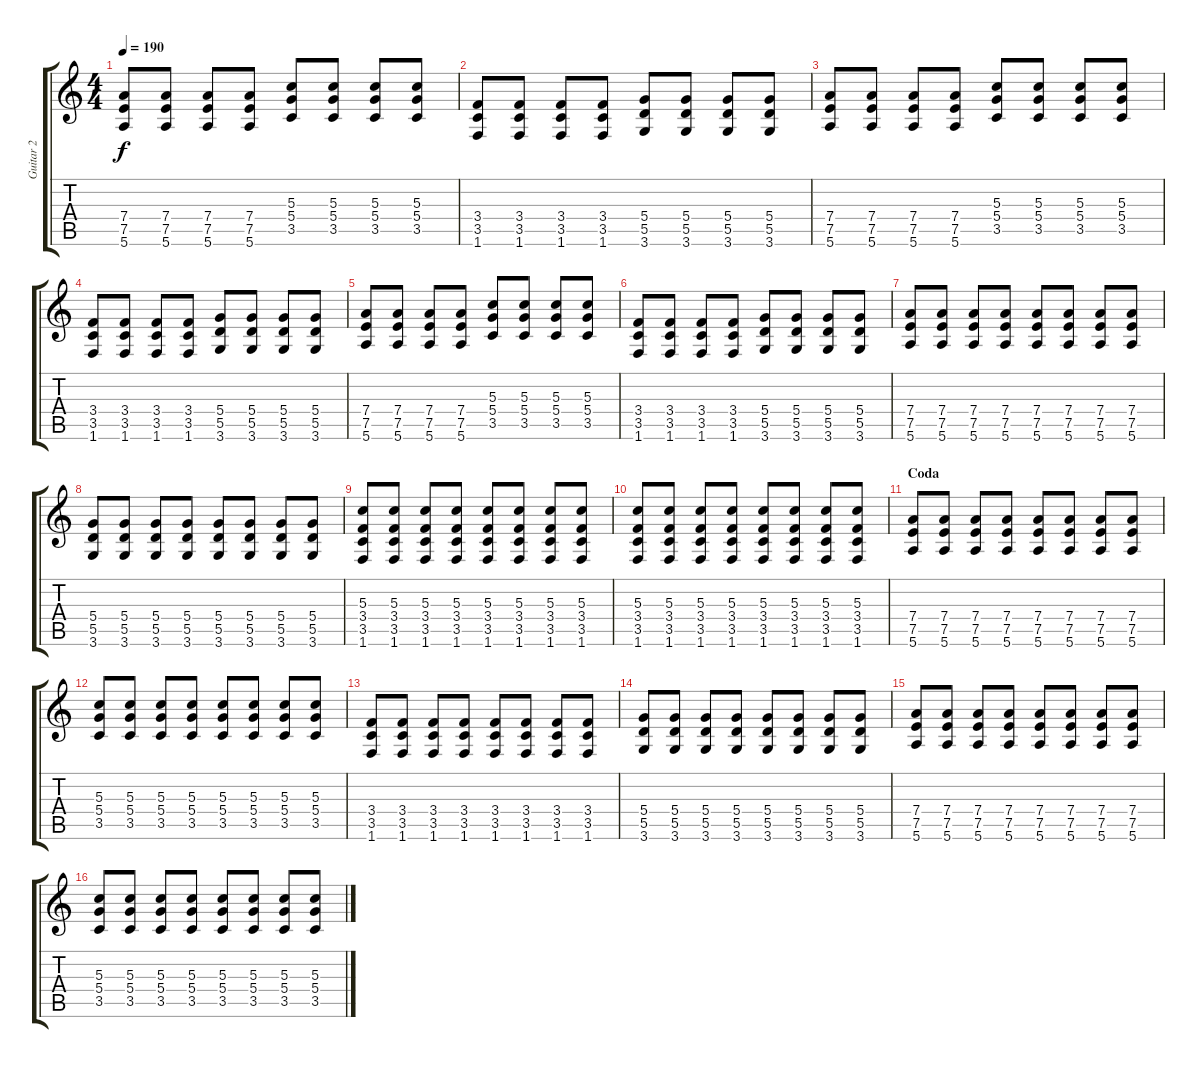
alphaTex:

\track ("Guitar 2" "Guitar 2") {instrument distortionguitar}
\staff {score tabs}
\tuning (E4 B3 G3 D3 A2 E2) {hide}
\ts (4 4)
\tempo 190
\clef g2
\ks c
(7.4 7.5 5.6).8{dy f} (7.4 7.5 5.6).8 (7.4 7.5 5.6).8 (7.4 7.5 5.6).8 (5.3 5.4 3.5).8 (5.3 5.4 3.5).8 (5.3 5.4 3.5).8 (5.3 5.4 3.5).8 |
(3.4 3.5 1.6).8 (3.4 3.5 1.6).8 (3.4 3.5 1.6).8 (3.4 3.5 1.6).8 (5.4 5.5 3.6).8 (5.4 5.5 3.6).8 (5.4 5.5 3.6).8 (5.4 5.5 3.6).8 |
(7.4 7.5 5.6).8 (7.4 7.5 5.6).8 (7.4 7.5 5.6).8 (7.4 7.5 5.6).8 (5.3 5.4 3.5).8 (5.3 5.4 3.5).8 (5.3 5.4 3.5).8 (5.3 5.4 3.5).8 |
(3.4 3.5 1.6).8 (3.4 3.5 1.6).8 (3.4 3.5 1.6).8 (3.4 3.5 1.6).8 (5.4 5.5 3.6).8 (5.4 5.5 3.6).8 (5.4 5.5 3.6).8 (5.4 5.5 3.6).8 |
(7.4 7.5 5.6).8 (7.4 7.5 5.6).8 (7.4 7.5 5.6).8 (7.4 7.5 5.6).8 (5.3 5.4 3.5).8 (5.3 5.4 3.5).8 (5.3 5.4 3.5).8 (5.3 5.4 3.5).8 |
(3.4 3.5 1.6).8 (3.4 3.5 1.6).8 (3.4 3.5 1.6).8 (3.4 3.5 1.6).8 (5.4 5.5 3.6).8 (5.4 5.5 3.6).8 (5.4 5.5 3.6).8 (5.4 5.5 3.6).8 |
(7.4 7.5 5.6).8 (7.4 7.5 5.6).8 (7.4 7.5 5.6).8 (7.4 7.5 5.6).8 (7.4 7.5 5.6).8 (7.4 7.5 5.6).8 (7.4 7.5 5.6).8 (7.4 7.5 5.6).8 |
(5.4 5.5 3.6).8 (5.4 5.5 3.6).8 (5.4 5.5 3.6).8 (5.4 5.5 3.6).8 (5.4 5.5 3.6).8 (5.4 5.5 3.6).8 (5.4 5.5 3.6).8 (5.4 5.5 3.6).8 |
(5.3 3.4 3.5 1.6).8 (5.3 3.4 3.5 1.6).8 (5.3 3.4 3.5 1.6).8 (5.3 3.4 3.5 1.6).8 (5.3 3.4 3.5 1.6).8 (5.3 3.4 3.5 1.6).8 (5.3 3.4 3.5 1.6).8 (5.3 3.4 3.5 1.6).8 |
(5.3 3.4 3.5 1.6).8 (5.3 3.4 3.5 1.6).8 (5.3 3.4 3.5 1.6).8 (5.3 3.4 3.5 1.6).8 (5.3 3.4 3.5 1.6).8 (5.3 3.4 3.5 1.6).8 (5.3 3.4 3.5 1.6).8 (5.3 3.4 3.5 1.6).8 |
\section ("" "Coda")
(7.4 7.5 5.6).8 (7.4 7.5 5.6).8 (7.4 7.5 5.6).8 (7.4 7.5 5.6).8 (7.4 7.5 5.6).8 (7.4 7.5 5.6).8 (7.4 7.5 5.6).8 (7.4 7.5 5.6).8 |
(5.3 5.4 3.5).8 (5.3 5.4 3.5).8 (5.3 5.4 3.5).8 (5.3 5.4 3.5).8 (5.3 5.4 3.5).8 (5.3 5.4 3.5).8 (5.3 5.4 3.5).8 (5.3 5.4 3.5).8 |
(3.4 3.5 1.6).8 (3.4 3.5 1.6).8 (3.4 3.5 1.6).8 (3.4 3.5 1.6).8 (3.4 3.5 1.6).8 (3.4 3.5 1.6).8 (3.4 3.5 1.6).8 (3.4 3.5 1.6).8 |
(5.4 5.5 3.6).8 (5.4 5.5 3.6).8 (5.4 5.5 3.6).8 (5.4 5.5 3.6).8 (5.4 5.5 3.6).8 (5.4 5.5 3.6).8 (5.4 5.5 3.6).8 (5.4 5.5 3.6).8 |
(7.4 7.5 5.6).8 (7.4 7.5 5.6).8 (7.4 7.5 5.6).8 (7.4 7.5 5.6).8 (7.4 7.5 5.6).8 (7.4 7.5 5.6).8 (7.4 7.5 5.6).8 (7.4 7.5 5.6).8 |
(5.3 5.4 3.5).8 (5.3 5.4 3.5).8 (5.3 5.4 3.5).8 (5.3 5.4 3.5).8 (5.3 5.4 3.5).8 (5.3 5.4 3.5).8 (5.3 5.4 3.5).8 (5.3 5.4 3.5).8
